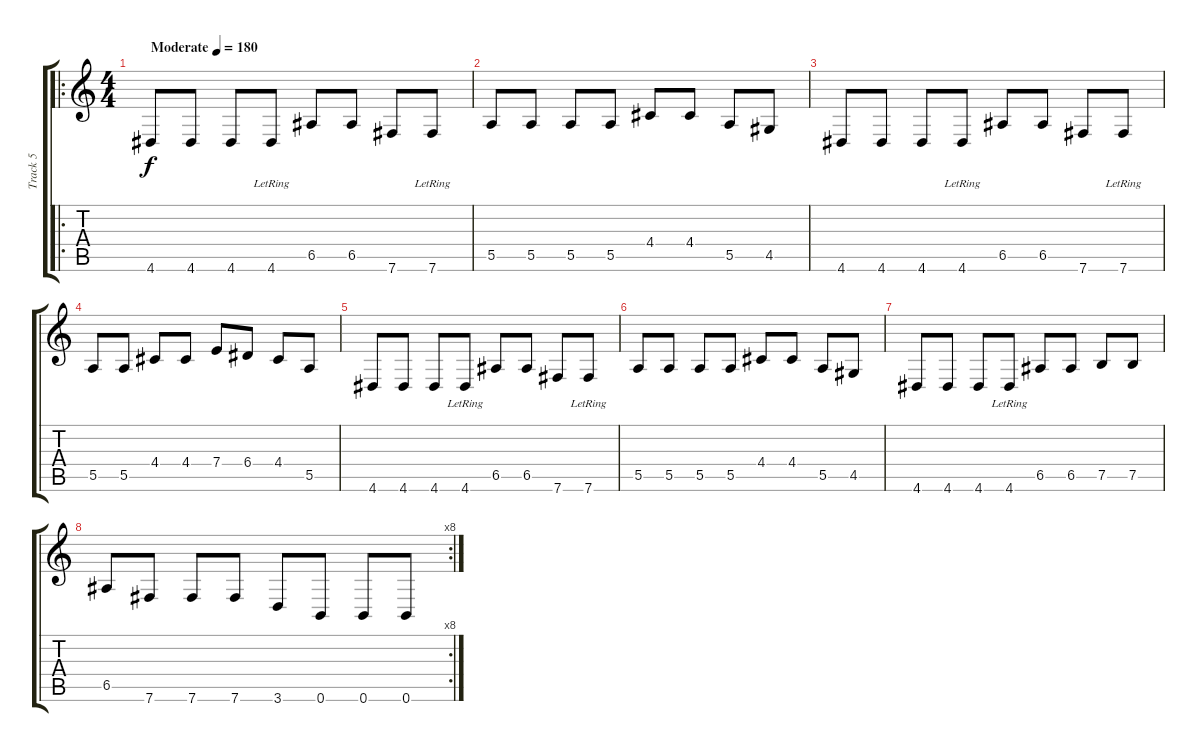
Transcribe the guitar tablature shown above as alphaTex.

\track ("Track 5" "Track 5") {instrument acousticguitarsteel}
\staff {score tabs}
\tuning (B3 Gb3 D3 A2 E2 B1) {hide}
\ro
\ts (4 4)
\tempo (180 "Moderate")
\clef g2
\ks c
4.6.8{dy f instrument acousticguitarsteel} 4.6.8 4.6.8 4.6{lr}.8 6.5.8 6.5.8 7.6.8 7.6{lr}.8 |
5.5.8 5.5.8 5.5.8 5.5.8 4.4.8 4.4.8 5.5.8 4.5.8 |
4.6.8 4.6.8 4.6.8 4.6{lr}.8 6.5.8 6.5.8 7.6.8 7.6{lr}.8 |
5.5.8 5.5.8 4.4.8 4.4.8 7.4.8 6.4.8 4.4.8 5.5.8 |
4.6.8 4.6.8 4.6.8 4.6{lr}.8 6.5.8 6.5.8 7.6.8 7.6{lr}.8 |
5.5.8 5.5.8 5.5.8 5.5.8 4.4.8 4.4.8 5.5.8 4.5.8 |
4.6.8 4.6.8 4.6.8 4.6{lr}.8 6.5.8 6.5.8 7.5.8 7.5.8 |
\rc 8
6.5.8 7.6.8 7.6.8 7.6.8 3.6.8 0.6.8 0.6.8 0.6.8
